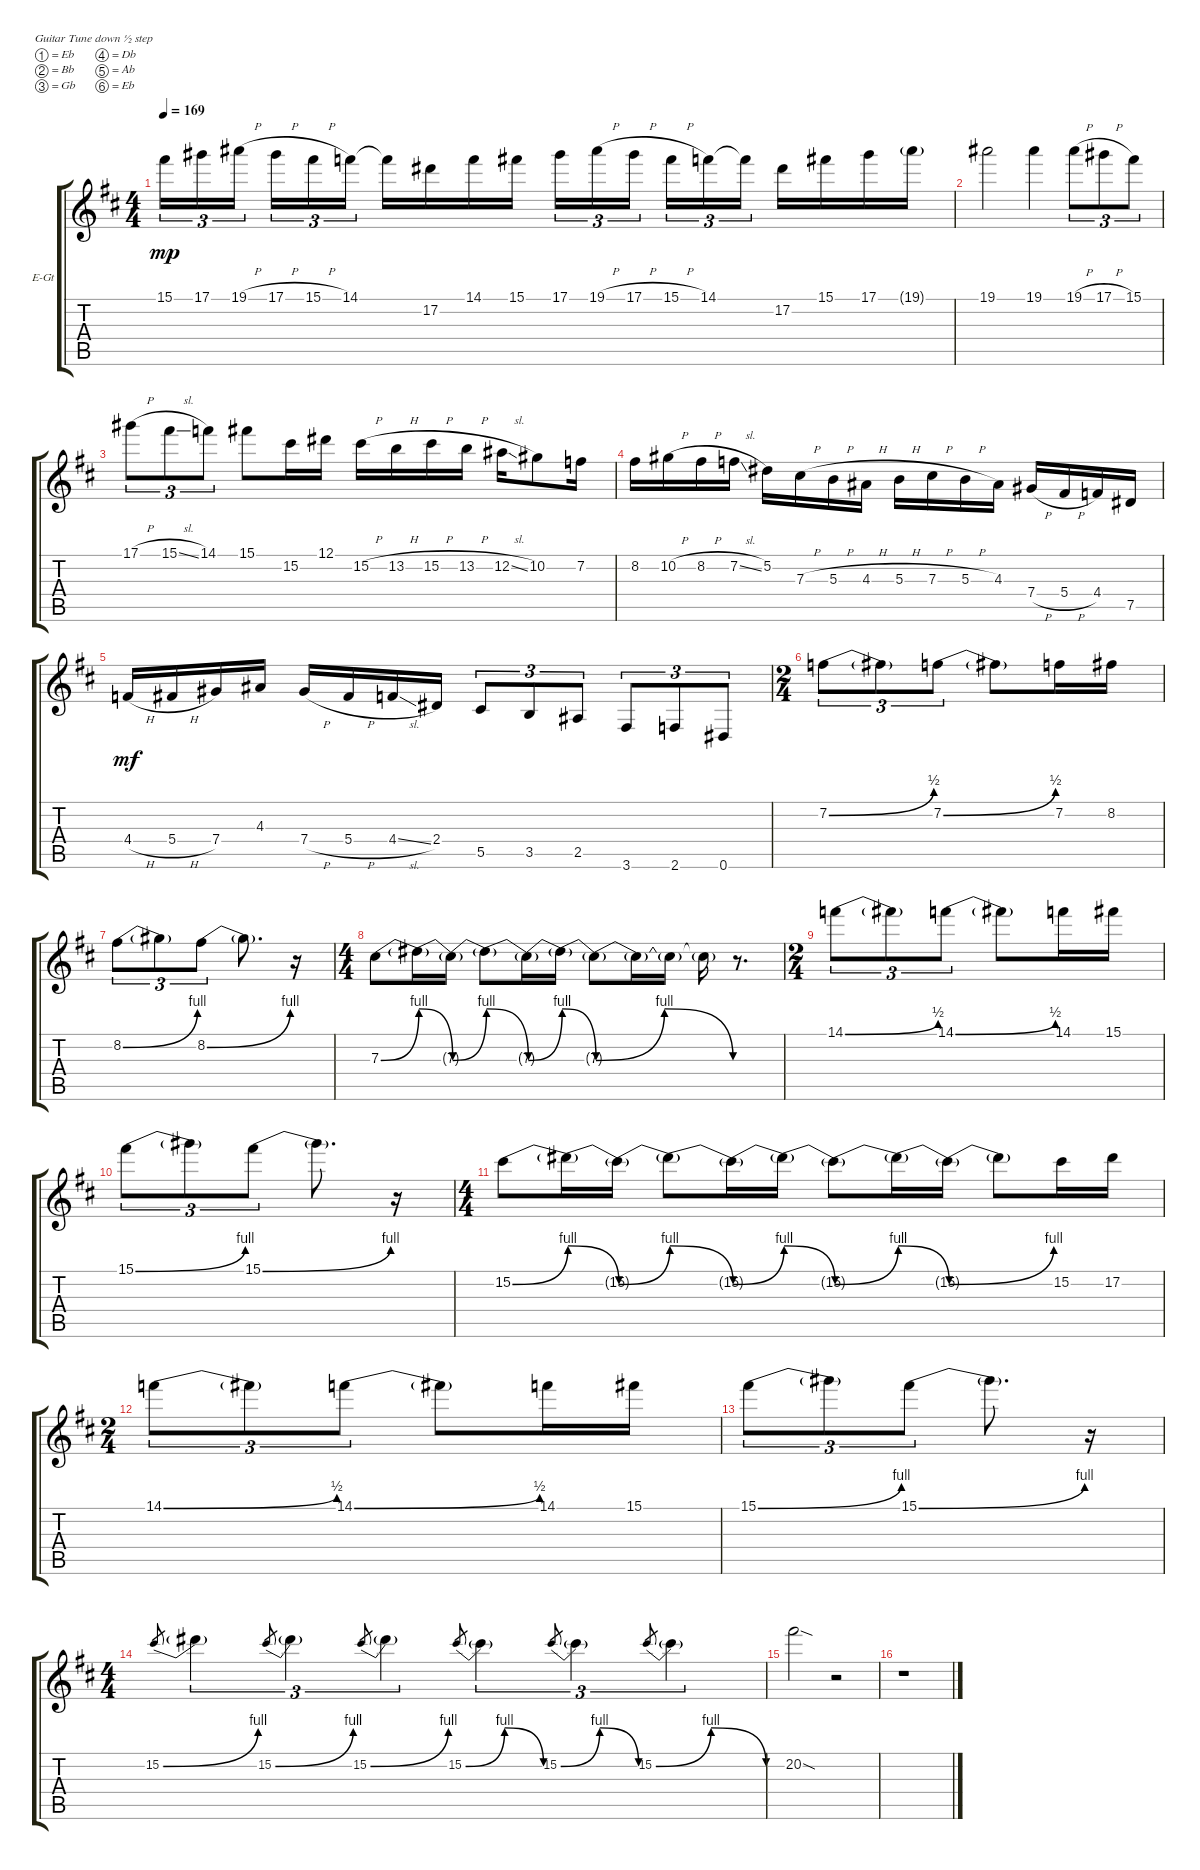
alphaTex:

\defaultSystemsLayout 4
\bracketExtendMode groupsimilarinstruments
\firstSystemTrackNameOrientation horizontal
\otherSystemsTrackNameOrientation horizontal
\track ("Electric Guitar Solo" "E-Gt") {instrument distortionguitar}
\staff {score tabs}
\tuning (Eb4 Bb3 Gb3 Db3 Ab2 Eb2)
\ts (4 4)
\tempo 169
\clef g2
\ks bminor
15.1.16{tu (3 2) dy mp} 17.1.16{tu (3 2)} 19.1{h}.16{tu (3 2)} 17.1{h}.16{tu (3 2)} 15.1{h}.16{tu (3 2)} 14.1.16{tu (3 2)} 14.1{t}.16 17.2.16 14.1.16 15.1.16 17.1.16{tu (3 2)} 19.1{h}.16{tu (3 2)} 17.1{h}.16{tu (3 2)} 15.1{h}.16{tu (3 2)} 14.1.16{tu (3 2)} 14.1{t}.16{tu (3 2)} 17.2.16 15.1.16 17.1.16 19.1{g}.16 |
19.1.2 19.1.4 19.1{h}.8{tu (3 2)} 17.1{h}.8{tu (3 2)} 15.1.8{tu (3 2)} |
17.1{h}.8{tu (3 2)} 15.1{sl}.8{tu (3 2)} 14.1.8{tu (3 2)} 15.1.8 15.2.16 12.1.16 15.2{h}.16 13.2{h}.16 15.2{h}.16 13.2{h}.16 12.2{sl}.16 10.2.8 7.2.16 |
8.2.16 10.2{h}.16 8.2{h}.16 7.2{sl}.16 5.2.16 7.3{h}.16 5.3{h}.16 4.3{h}.16 5.3{h}.16 7.3{h}.16 5.3{h}.16 4.3.16 7.4{h}.16 5.4{h}.16 4.4.16 7.5.16 |
4.4{h}.16{dy mf} 5.4{h}.16 7.4.16 4.3.16 7.4{h}.16 5.4{h}.16 4.4{sl}.16 2.4.16 5.5.8{tu (3 2)} 3.5.8{tu (3 2)} 2.5.8{tu (3 2)} 3.6.8{tu (3 2)} 2.6.8{tu (3 2)} 0.6.8{tu (3 2)} |
\ts (2 4)
7.2{be (bend 0 0 12.6 2)}.8{tu (3 2)} 7.2{t}.8{tu (3 2)} 7.2{be (bend 0 0 17.4 2)}.8{tu (3 2)} 7.2{t}.8 7.2.16 8.2.16 |
8.2{be (bend 0 0 15.6 4)}.8{tu (3 2)} 8.2{t}.8{tu (3 2)} 8.2{be (bend 0 0 16.8 4)}.8{tu (3 2)} 8.2{t}.8{d} r.16 |
\ts (4 4)
7.3{be (bend 0 0 15 4)}.8 7.3{be (release 0 4 15 0) t}.16 7.3{be (bend 0 0 15 4) t}.16 7.3{be (release 0 4 15 0) t}.8 7.3{be (bend 0 0 15 4) t}.16 7.3{be (release 0 4 15 0) t}.16 7.3{be (bendrelease 0 0 10.2 4 10.799999999999999 4 30 0) t}.8 7.3{t}.16 7.3{t}.16 7.3{t}.16 r.8{d} |
\ts (2 4)
14.1{be (bend 0 0 17.4 2)}.8{tu (3 2)} 14.1{t}.8{tu (3 2)} 14.1{be (bend 0 0 19.8 2)}.8{tu (3 2)} 14.1{t}.8 14.1.16 15.1.16 |
15.1{be (bend 0 0 15 4)}.8{tu (3 2)} 15.1{t}.8{tu (3 2)} 15.1{be (bend 0 0 15 4)}.8{tu (3 2)} 15.1{t}.8{d} r.16 |
\ts (4 4)
15.2{be (bend 0 0 15 4)}.8 15.2{be (release 0 4 15 0) t}.16 15.2{be (bend 0 0 15 4) t}.16 15.2{be (release 0 4 15 0) t}.8 15.2{be (bend 0 0 15 4) t}.16 15.2{be (release 0 4 15 0) t}.16 15.2{be (bend 0 0 15 4) t}.8 15.2{be (release 0 4 15 0) t}.16 15.2{be (bend 0 0 15 4) t}.16 15.2{t}.8 15.2.16 17.2.16 |
\ts (2 4)
14.1{be (bend 0 0 17.4 2)}.8{tu (3 2)} 14.1{t}.8{tu (3 2)} 14.1{be (bend 0 0 19.8 2)}.8{tu (3 2)} 14.1{t}.8 14.1.16 15.1.16 |
15.1{be (bend 0 0 15 4)}.8{tu (3 2)} 15.1{t}.8{tu (3 2)} 15.1{be (bend 0 0 15 4)}.8{tu (3 2)} 15.1{t}.8{d} r.16 |
\ts (4 4)
15.2{be (bend 0 0 15 4)}.8{gr} 15.2{t}.4{tu (3 2)} 15.2{be (bend 0 0 15 4)}.8{tu (3 2) gr} 15.2{t}.4{tu (3 2)} 15.2{be (bend 0 0 15 4)}.8{tu (3 2) gr} 15.2{t}.4{tu (3 2)} 15.2{be (bendrelease 0 0 10.2 4 20.4 4 30 0)}.8{gr} 15.2{t}.4{tu (3 2)} 15.2{be (bendrelease 0 0 10.2 4 20.4 4 30 0)}.8{tu (3 2) gr} 15.2{t}.4{tu (3 2)} 15.2{be (bendrelease 0 0 10.2 4 20.4 4 30 0)}.8{tu (3 2) gr} 15.2{t}.4{tu (3 2)} |
20.2{sod}.2 r.2 |
r.1
